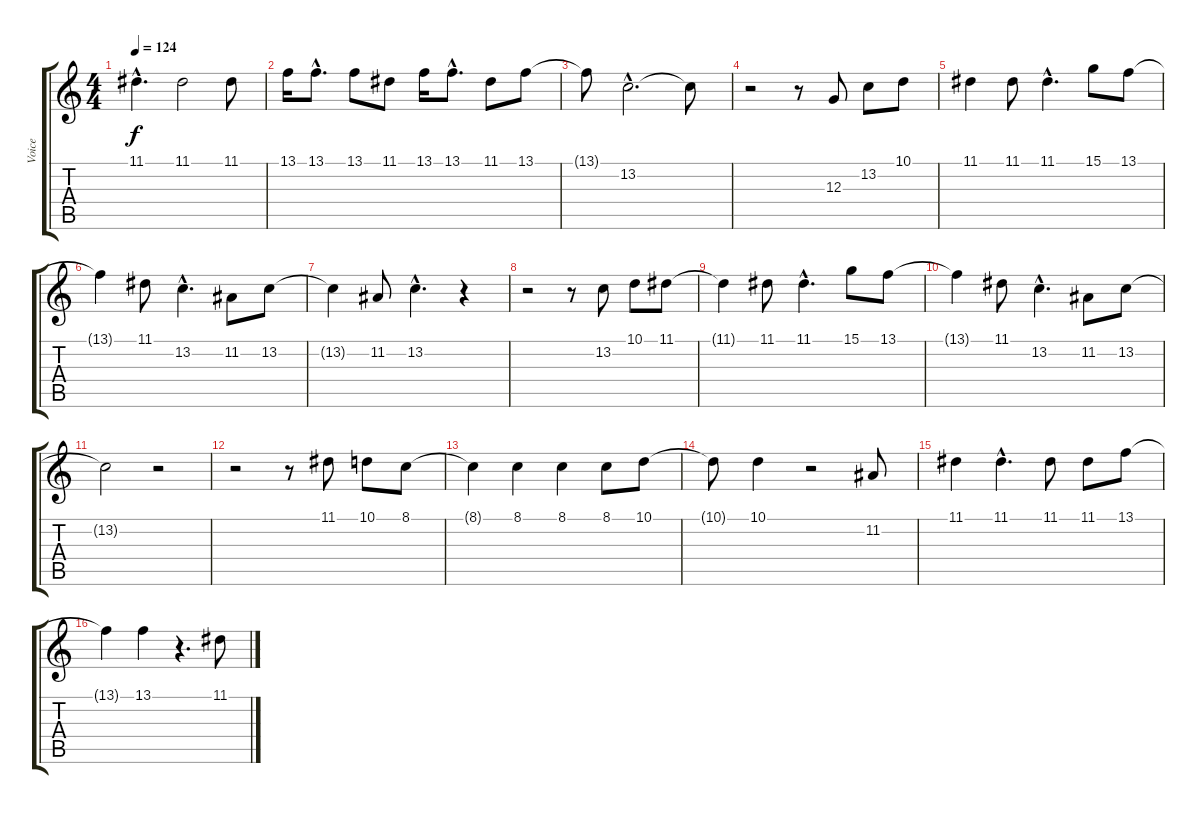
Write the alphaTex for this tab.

\track ("Voice" "Voice") {instrument pad3polysynth}
\staff {score tabs}
\tuning (E4 B3 G3 D3 A2 E2) {hide}
\ts (4 4)
\tempo 124
\clef g2
\ks c
11.1{hac}.4{d dy f} 11.1.2 11.1.8 |
13.1.16 13.1{hac}.8{d} 13.1.8 11.1.8 13.1.16 13.1{hac}.8{d} 11.1.8 13.1.8 |
13.1{t}.8 13.2{hac}.2{d} 13.2{t}.8 |
r.2 r.8 12.3.8 13.2.8 10.1.8 |
11.1.4 11.1.8 11.1{hac}.4{d} 15.1.8 13.1.8 |
13.1{t}.4 11.1.8 13.2{hac}.4{d} 11.2.8 13.2.8 |
13.2{t}.4 11.2.8 13.2{hac}.4{d} r.4 |
r.2 r.8 13.2.8 10.1.8 11.1.8 |
11.1{t}.4 11.1.8 11.1{hac}.4{d} 15.1.8 13.1.8 |
13.1{t}.4 11.1.8 13.2{hac}.4{d} 11.2.8 13.2.8 |
13.2{t}.2 r.2 |
r.2 r.8 11.1.8 10.1.8 8.1.8 |
8.1{t}.4 8.1.4 8.1.4 8.1.8 10.1.8 |
10.1{t}.8 10.1.4 r.2 11.2.8 |
11.1.4 11.1{hac}.4{d} 11.1.8 11.1.8 13.1.8 |
13.1{t}.4 13.1.4 r.4{d} 11.1.8
